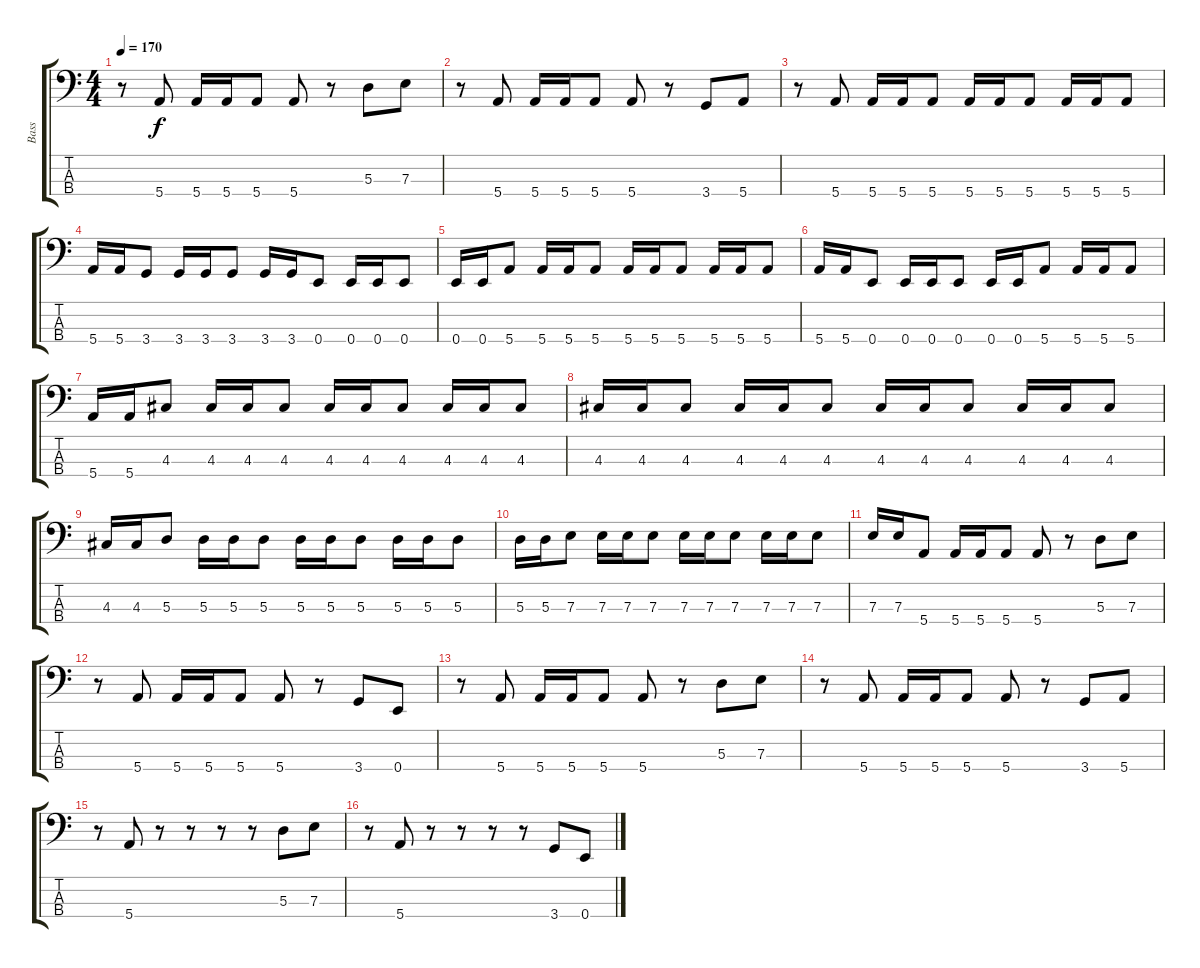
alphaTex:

\track ("Bass" "Bass") {instrument electricbasspick}
\staff {score tabs}
\tuning (G2 D2 A1 E1) {hide}
\ts (4 4)
\tempo 170
\clef f4
\ks c
r.8{dy f} 5.4.8 5.4.16 5.4.16 5.4.8 5.4.8 r.8 5.3.8 7.3.8 |
r.8 5.4.8 5.4.16 5.4.16 5.4.8 5.4.8 r.8 3.4.8 5.4.8 |
r.8 5.4.8 5.4.16 5.4.16 5.4.8 5.4.16 5.4.16 5.4.8 5.4.16 5.4.16 5.4.8 |
5.4.16 5.4.16 3.4.8 3.4.16 3.4.16 3.4.8 3.4.16 3.4.16 0.4.8 0.4.16 0.4.16 0.4.8 |
0.4.16 0.4.16 5.4.8 5.4.16 5.4.16 5.4.8 5.4.16 5.4.16 5.4.8 5.4.16 5.4.16 5.4.8 |
5.4.16 5.4.16 0.4.8 0.4.16 0.4.16 0.4.8 0.4.16 0.4.16 5.4.8 5.4.16 5.4.16 5.4.8 |
5.4.16 5.4.16 4.3.8 4.3.16 4.3.16 4.3.8 4.3.16 4.3.16 4.3.8 4.3.16 4.3.16 4.3.8 |
4.3.16 4.3.16 4.3.8 4.3.16 4.3.16 4.3.8 4.3.16 4.3.16 4.3.8 4.3.16 4.3.16 4.3.8 |
4.3.16 4.3.16 5.3.8 5.3.16 5.3.16 5.3.8 5.3.16 5.3.16 5.3.8 5.3.16 5.3.16 5.3.8 |
5.3.16 5.3.16 7.3.8 7.3.16 7.3.16 7.3.8 7.3.16 7.3.16 7.3.8 7.3.16 7.3.16 7.3.8 |
7.3.16 7.3.16 5.4.8 5.4.16 5.4.16 5.4.8 5.4.8 r.8 5.3.8 7.3.8 |
r.8 5.4.8 5.4.16 5.4.16 5.4.8 5.4.8 r.8 3.4.8 0.4.8 |
r.8 5.4.8 5.4.16 5.4.16 5.4.8 5.4.8 r.8 5.3.8 7.3.8 |
r.8 5.4.8 5.4.16 5.4.16 5.4.8 5.4.8 r.8 3.4.8 5.4.8 |
r.8 5.4.8 r.8 r.8 r.8 r.8 5.3.8 7.3.8 |
r.8 5.4.8 r.8 r.8 r.8 r.8 3.4.8 0.4.8
